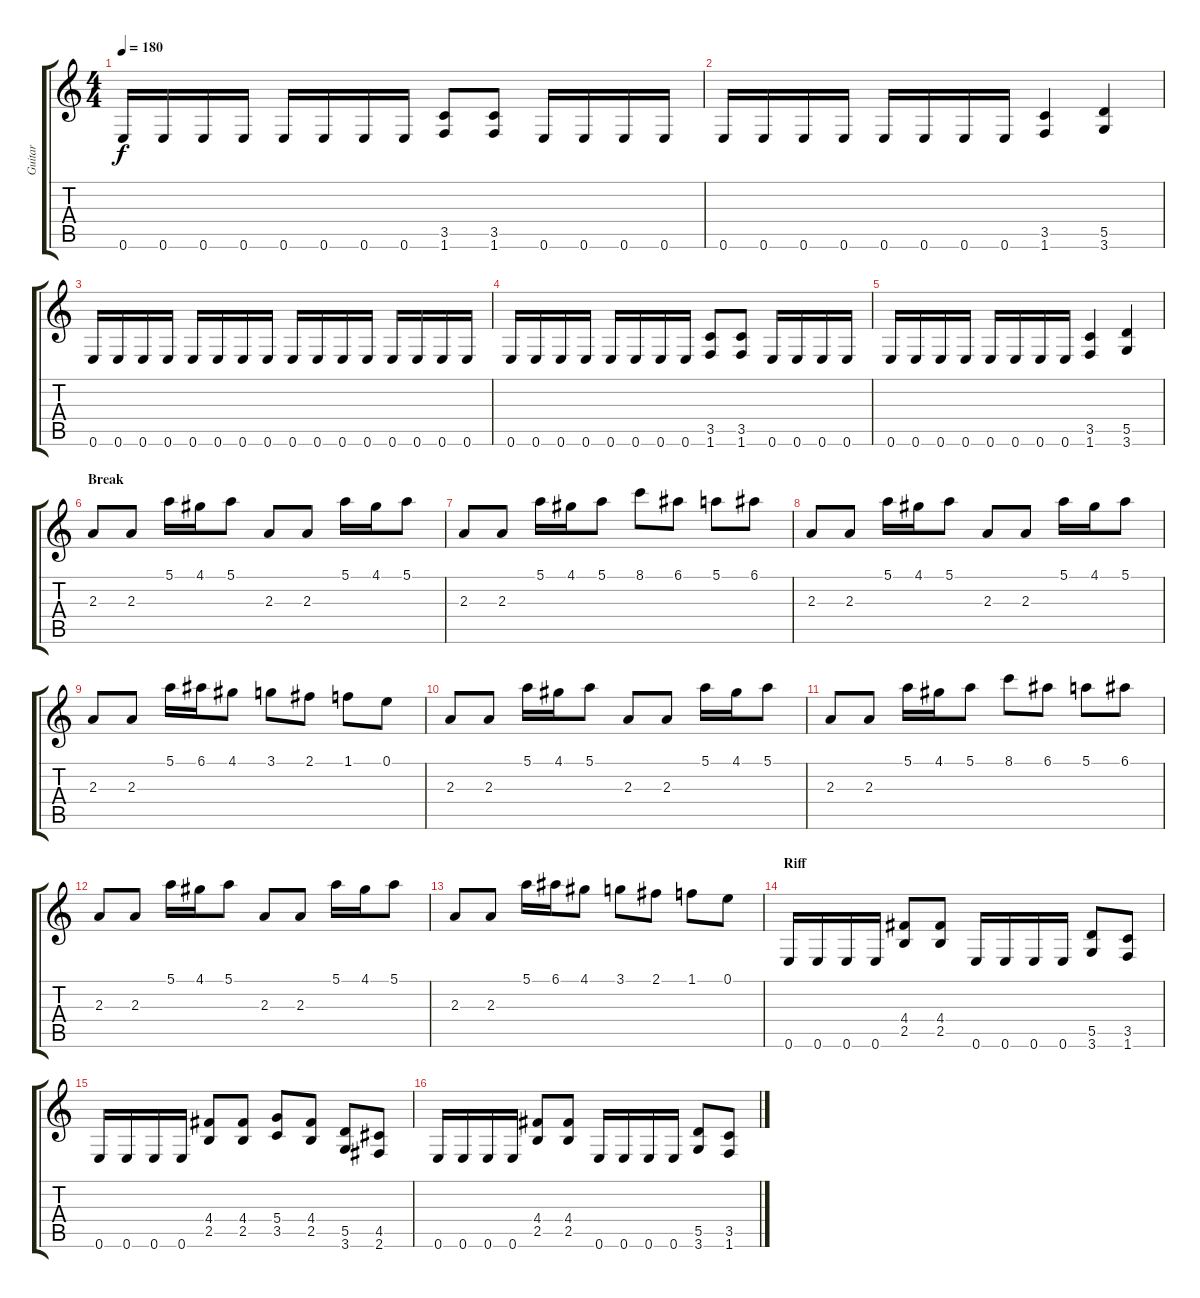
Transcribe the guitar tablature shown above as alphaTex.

\track ("Guitar" "Guitar") {instrument distortionguitar}
\staff {score tabs}
\tuning (E4 B3 G3 D3 A2 E2) {hide}
\ts (4 4)
\tempo 180
\clef g2
\ks c
0.6.16{dy f} 0.6.16 0.6.16 0.6.16 0.6.16 0.6.16 0.6.16 0.6.16 (3.5 1.6).8 (3.5 1.6).8 0.6.16 0.6.16 0.6.16 0.6.16 |
0.6.16 0.6.16 0.6.16 0.6.16 0.6.16 0.6.16 0.6.16 0.6.16 (3.5 1.6).4 (5.5 3.6).4 |
0.6.16 0.6.16 0.6.16 0.6.16 0.6.16 0.6.16 0.6.16 0.6.16 0.6.16 0.6.16 0.6.16 0.6.16 0.6.16 0.6.16 0.6.16 0.6.16 |
0.6.16 0.6.16 0.6.16 0.6.16 0.6.16 0.6.16 0.6.16 0.6.16 (3.5 1.6).8 (3.5 1.6).8 0.6.16 0.6.16 0.6.16 0.6.16 |
0.6.16 0.6.16 0.6.16 0.6.16 0.6.16 0.6.16 0.6.16 0.6.16 (3.5 1.6).4 (5.5 3.6).4 |
\section ("" "Break")
2.3.8 2.3.8 5.1.16 4.1.16 5.1.8 2.3.8 2.3.8 5.1.16 4.1.16 5.1.8 |
2.3.8 2.3.8 5.1.16 4.1.16 5.1.8 8.1.8 6.1.8 5.1.8 6.1.8 |
2.3.8 2.3.8 5.1.16 4.1.16 5.1.8 2.3.8 2.3.8 5.1.16 4.1.16 5.1.8 |
2.3.8 2.3.8 5.1.16 6.1.16 4.1.8 3.1.8 2.1.8 1.1.8 0.1.8 |
2.3.8 2.3.8 5.1.16 4.1.16 5.1.8 2.3.8 2.3.8 5.1.16 4.1.16 5.1.8 |
2.3.8 2.3.8 5.1.16 4.1.16 5.1.8 8.1.8 6.1.8 5.1.8 6.1.8 |
2.3.8 2.3.8 5.1.16 4.1.16 5.1.8 2.3.8 2.3.8 5.1.16 4.1.16 5.1.8 |
2.3.8 2.3.8 5.1.16 6.1.16 4.1.8 3.1.8 2.1.8 1.1.8 0.1.8 |
\section ("" "Riff")
0.6.16 0.6.16 0.6.16 0.6.16 (4.4 2.5).8 (4.4 2.5).8 0.6.16 0.6.16 0.6.16 0.6.16 (5.5 3.6).8 (3.5 1.6).8 |
0.6.16 0.6.16 0.6.16 0.6.16 (4.4 2.5).8 (4.4 2.5).8 (5.4 3.5).8 (4.4 2.5).8 (5.5 3.6).8 (4.5 2.6).8 |
0.6.16 0.6.16 0.6.16 0.6.16 (4.4 2.5).8 (4.4 2.5).8 0.6.16 0.6.16 0.6.16 0.6.16 (5.5 3.6).8 (3.5 1.6).8
